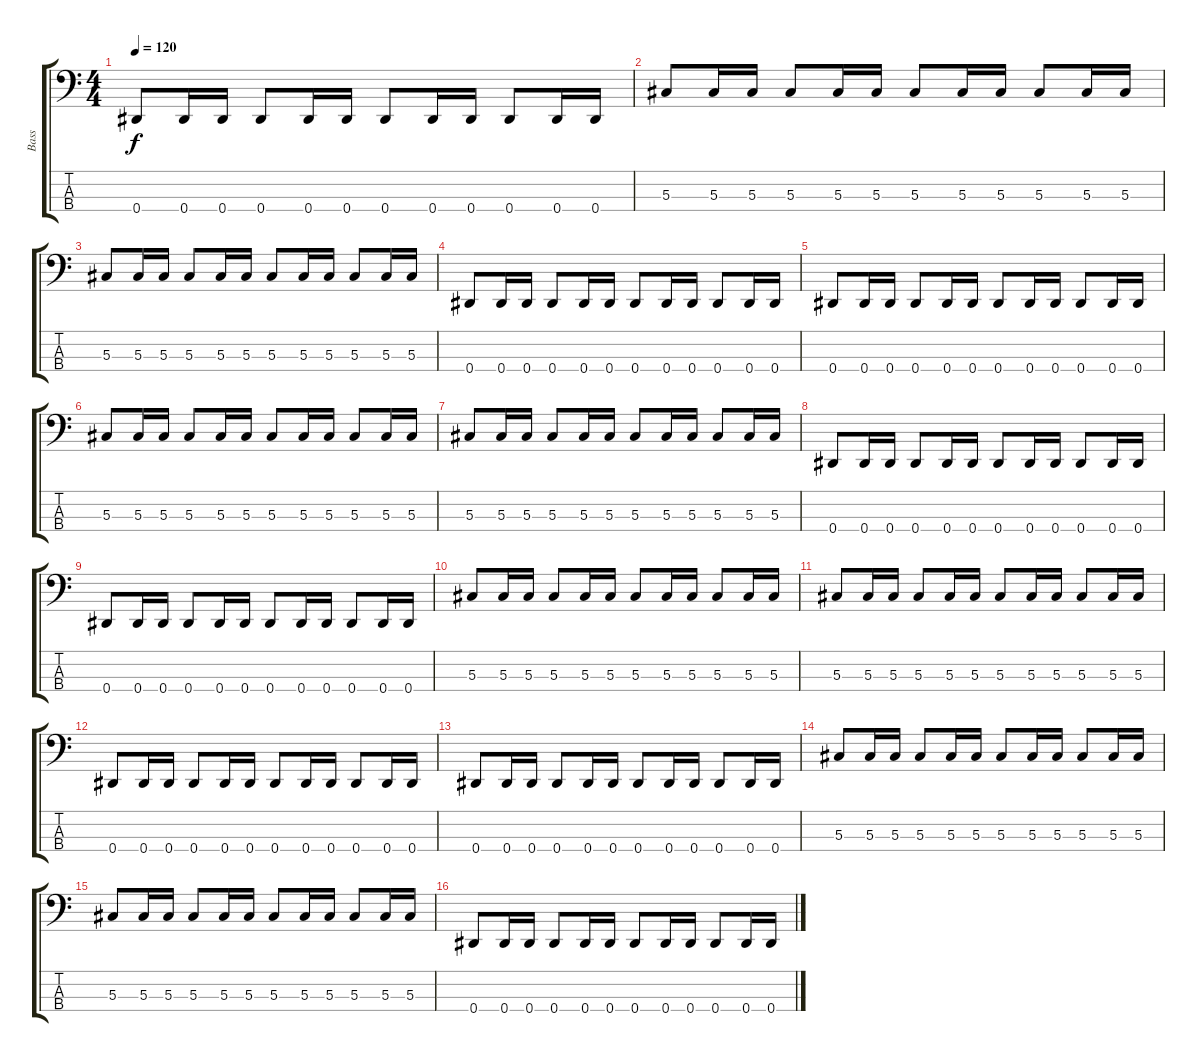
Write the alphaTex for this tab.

\track ("Bass" "Bass") {instrument electricbassfinger}
\staff {score tabs}
\tuning (Gb2 Db2 Ab1 Eb1) {hide}
\ts (4 4)
\tempo 120
\clef f4
\ks c
0.4.8{dy f} 0.4.16 0.4.16 0.4.8 0.4.16 0.4.16 0.4.8 0.4.16 0.4.16 0.4.8 0.4.16 0.4.16 |
5.3.8 5.3.16 5.3.16 5.3.8 5.3.16 5.3.16 5.3.8 5.3.16 5.3.16 5.3.8 5.3.16 5.3.16 |
5.3.8 5.3.16 5.3.16 5.3.8 5.3.16 5.3.16 5.3.8 5.3.16 5.3.16 5.3.8 5.3.16 5.3.16 |
0.4.8 0.4.16 0.4.16 0.4.8 0.4.16 0.4.16 0.4.8 0.4.16 0.4.16 0.4.8 0.4.16 0.4.16 |
0.4.8 0.4.16 0.4.16 0.4.8 0.4.16 0.4.16 0.4.8 0.4.16 0.4.16 0.4.8 0.4.16 0.4.16 |
5.3.8 5.3.16 5.3.16 5.3.8 5.3.16 5.3.16 5.3.8 5.3.16 5.3.16 5.3.8 5.3.16 5.3.16 |
5.3.8 5.3.16 5.3.16 5.3.8 5.3.16 5.3.16 5.3.8 5.3.16 5.3.16 5.3.8 5.3.16 5.3.16 |
0.4.8 0.4.16 0.4.16 0.4.8 0.4.16 0.4.16 0.4.8 0.4.16 0.4.16 0.4.8 0.4.16 0.4.16 |
0.4.8 0.4.16 0.4.16 0.4.8 0.4.16 0.4.16 0.4.8 0.4.16 0.4.16 0.4.8 0.4.16 0.4.16 |
5.3.8 5.3.16 5.3.16 5.3.8 5.3.16 5.3.16 5.3.8 5.3.16 5.3.16 5.3.8 5.3.16 5.3.16 |
5.3.8 5.3.16 5.3.16 5.3.8 5.3.16 5.3.16 5.3.8 5.3.16 5.3.16 5.3.8 5.3.16 5.3.16 |
0.4.8 0.4.16 0.4.16 0.4.8 0.4.16 0.4.16 0.4.8 0.4.16 0.4.16 0.4.8 0.4.16 0.4.16 |
0.4.8 0.4.16 0.4.16 0.4.8 0.4.16 0.4.16 0.4.8 0.4.16 0.4.16 0.4.8 0.4.16 0.4.16 |
5.3.8 5.3.16 5.3.16 5.3.8 5.3.16 5.3.16 5.3.8 5.3.16 5.3.16 5.3.8 5.3.16 5.3.16 |
5.3.8 5.3.16 5.3.16 5.3.8 5.3.16 5.3.16 5.3.8 5.3.16 5.3.16 5.3.8 5.3.16 5.3.16 |
0.4.8 0.4.16 0.4.16 0.4.8 0.4.16 0.4.16 0.4.8 0.4.16 0.4.16 0.4.8 0.4.16 0.4.16
